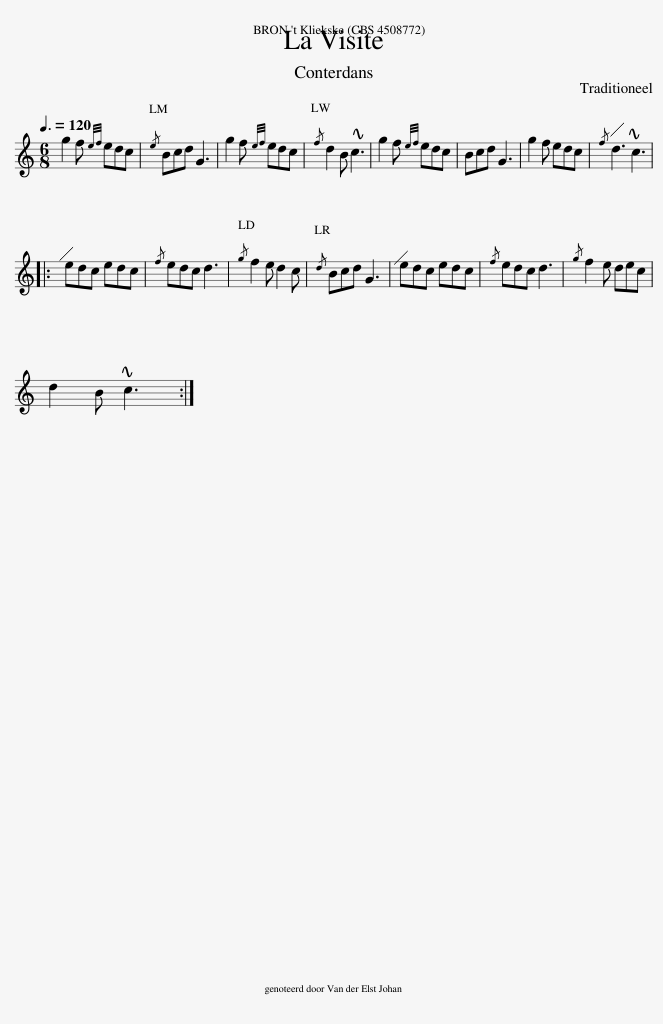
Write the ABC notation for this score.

X:1
L:1/8
Q:3/8=120
M:6/8
I:linebreak $
K:C
V:1 treble
V:1
 g2 f{ef} edc |{/e} Bcd G3 | g2 f{ef} edc |{/f} d2 B c3 | g2 f{ef} edc | %5
 Bcd G3 | g2 f edc |{/f} !slide!d3 c3 |:$ !slide!edc edc |{/f} edc d3 | %10
{/g} f2 e d2 c |{/d} Bcd G3 | !slide!edc edc |{/f} edc d3 |{/g} f2 e dec |$ %15
 d2 B c3 :| %16
